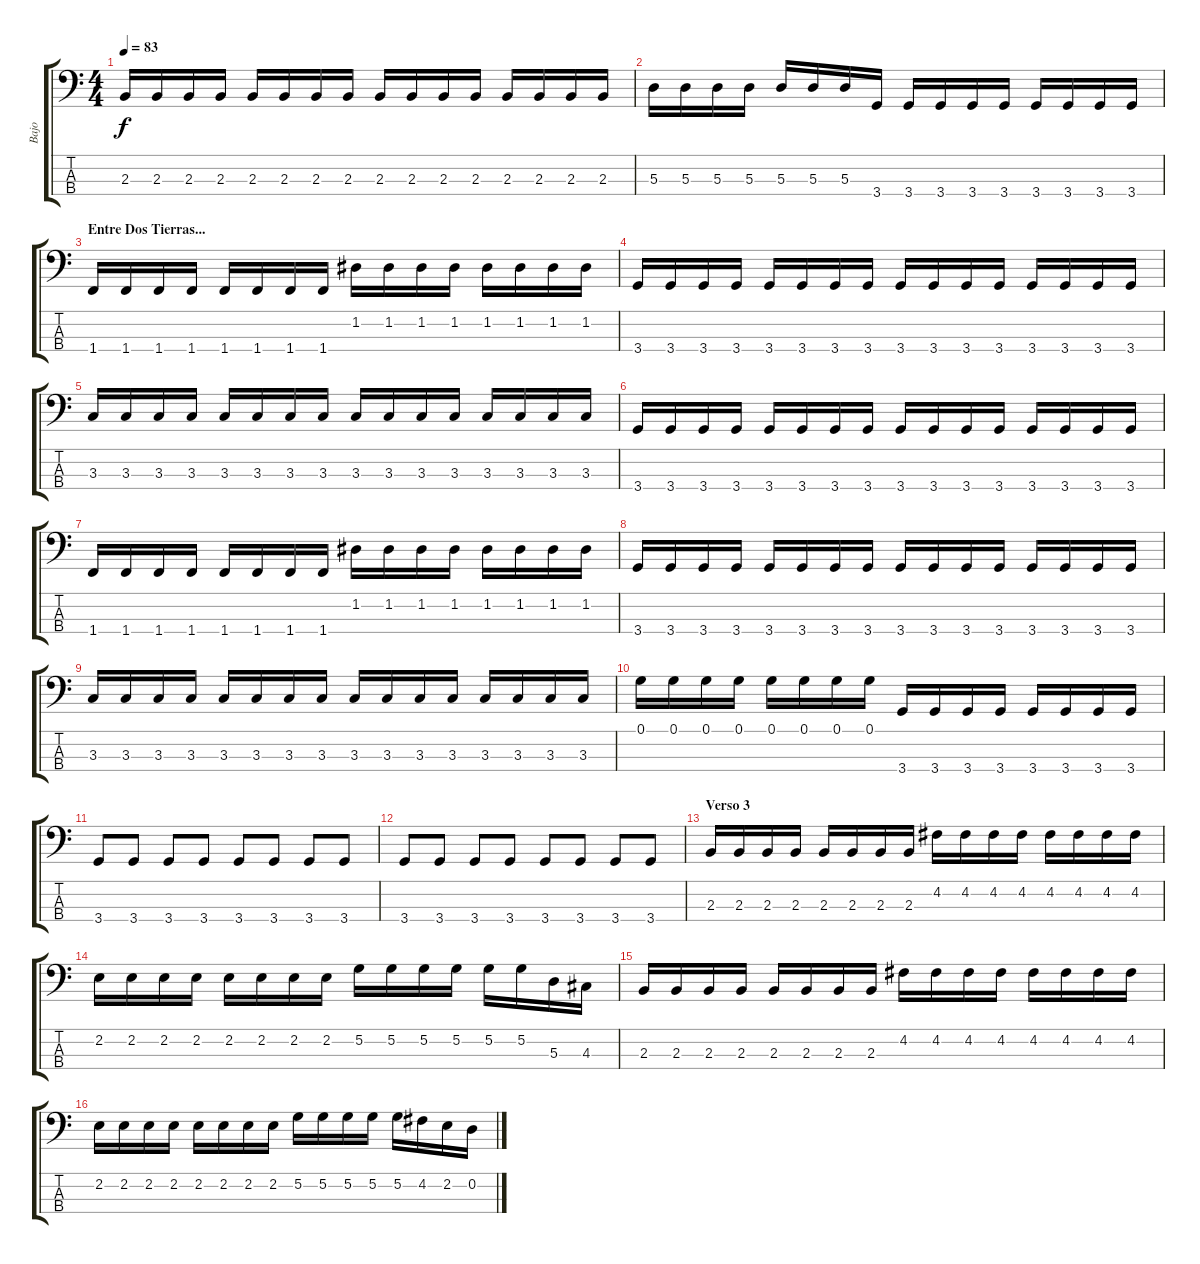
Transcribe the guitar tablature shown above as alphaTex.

\track ("Bajo" "Bajo") {instrument electricbasspick}
\staff {score tabs}
\tuning (G2 D2 A1 E1) {hide}
\ts (4 4)
\tempo 83
\clef f4
\ks c
2.3.16{dy f} 2.3.16 2.3.16 2.3.16 2.3.16 2.3.16 2.3.16 2.3.16 2.3.16 2.3.16 2.3.16 2.3.16 2.3.16 2.3.16 2.3.16 2.3.16 |
5.3.16 5.3.16 5.3.16 5.3.16 5.3.16 5.3.16 5.3.16 3.4.16 3.4.16 3.4.16 3.4.16 3.4.16 3.4.16 3.4.16 3.4.16 3.4.16 |
\section ("" "Entre Dos Tierras...")
1.4.16 1.4.16 1.4.16 1.4.16 1.4.16 1.4.16 1.4.16 1.4.16 1.2.16 1.2.16 1.2.16 1.2.16 1.2.16 1.2.16 1.2.16 1.2.16 |
3.4.16 3.4.16 3.4.16 3.4.16 3.4.16 3.4.16 3.4.16 3.4.16 3.4.16 3.4.16 3.4.16 3.4.16 3.4.16 3.4.16 3.4.16 3.4.16 |
3.3.16 3.3.16 3.3.16 3.3.16 3.3.16 3.3.16 3.3.16 3.3.16 3.3.16 3.3.16 3.3.16 3.3.16 3.3.16 3.3.16 3.3.16 3.3.16 |
3.4.16 3.4.16 3.4.16 3.4.16 3.4.16 3.4.16 3.4.16 3.4.16 3.4.16 3.4.16 3.4.16 3.4.16 3.4.16 3.4.16 3.4.16 3.4.16 |
1.4.16 1.4.16 1.4.16 1.4.16 1.4.16 1.4.16 1.4.16 1.4.16 1.2.16 1.2.16 1.2.16 1.2.16 1.2.16 1.2.16 1.2.16 1.2.16 |
3.4.16 3.4.16 3.4.16 3.4.16 3.4.16 3.4.16 3.4.16 3.4.16 3.4.16 3.4.16 3.4.16 3.4.16 3.4.16 3.4.16 3.4.16 3.4.16 |
3.3.16 3.3.16 3.3.16 3.3.16 3.3.16 3.3.16 3.3.16 3.3.16 3.3.16 3.3.16 3.3.16 3.3.16 3.3.16 3.3.16 3.3.16 3.3.16 |
0.1.16 0.1.16 0.1.16 0.1.16 0.1.16 0.1.16 0.1.16 0.1.16 3.4.16 3.4.16 3.4.16 3.4.16 3.4.16 3.4.16 3.4.16 3.4.16 |
3.4.8 3.4.8 3.4.8 3.4.8 3.4.8 3.4.8 3.4.8 3.4.8 |
3.4.8 3.4.8 3.4.8 3.4.8 3.4.8 3.4.8 3.4.8 3.4.8 |
\section ("" "Verso 3")
2.3.16 2.3.16 2.3.16 2.3.16 2.3.16 2.3.16 2.3.16 2.3.16 4.2.16 4.2.16 4.2.16 4.2.16 4.2.16 4.2.16 4.2.16 4.2.16 |
2.2.16 2.2.16 2.2.16 2.2.16 2.2.16 2.2.16 2.2.16 2.2.16 5.2.16 5.2.16 5.2.16 5.2.16 5.2.16 5.2.16 5.3.16 4.3.16 |
2.3.16 2.3.16 2.3.16 2.3.16 2.3.16 2.3.16 2.3.16 2.3.16 4.2.16 4.2.16 4.2.16 4.2.16 4.2.16 4.2.16 4.2.16 4.2.16 |
2.2.16 2.2.16 2.2.16 2.2.16 2.2.16 2.2.16 2.2.16 2.2.16 5.2.16 5.2.16 5.2.16 5.2.16 5.2.16 4.2.16 2.2.16 0.2.16
